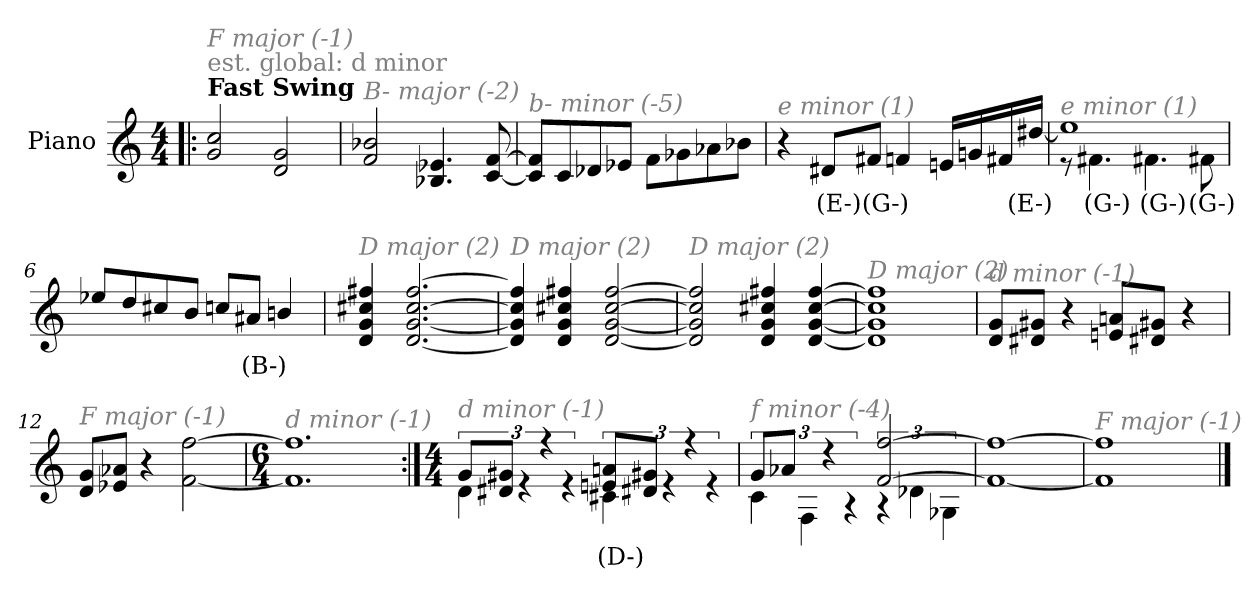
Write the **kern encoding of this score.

**kern	**text
*part1	*part1
*staff1	*staff1
*I"Piano	*
*I'Pno.	*
*clefG2	*
*k[]	*
*M4/4	*
*MM240	*
=1!|:	=1!|:
!LO:TX:B:t=Fast Swing	!
!LO:TX:a:color=#808080:t=est. global&colon; d minor	!
!LO:TX:i:color=#808080:t=F major (-1)	!
2g/ 2cc/	.
2d/ 2g/	.
=2	=2
!LO:TX:i:color=#808080:t=B- major (-2)	!
2f/ 2b-X/	.
4.B-X/ 4.e-X/	.
[8c/ [8f/	.
=3	=3
!LO:TX:i:color=#808080:t=b- minor (-5)	!
8c/] 8f/]L	.
8c/	.
8d-X/	.
8e-X/J	.
8f\L	.
8g-X\	.
8a-X\	.
8b-X\J	.
!!LO:LB:g=z
=4	=4
!LO:TX:i:color=#808080:t=e minor (1)	!
4r	.
8d#Xi/L	(E-)
8f#Xi/J	(G-)
4f/	.
16en/LL	.
16gn/	.
16f#X/	.
[16dd#Xi/JJ	(E-)
=5	=5
*^	*
!LO:TX:i:color=#808080:t=e minor (1)	!	!
1ee-]	8r	.
.	4.f#Xi\	(G-)
.	4.f#Xi\	(G-)
.	8f#Xi\	(G-)
=6	=6	=6
!LO:TX:i:color=#808080:t=b minor (2)	!	!
*v	*v	*
8ee-X/L	.
8dd/	.
8cc#X/	.
8b/J	.
8ccn/L	.
8a#Xi/J	(B-)
4bn/	.
!!LO:LB:g=z
=7	=7
!LO:TX:i:color=#808080:t=D major (2)	!
4d/ 4g/ 4cc#X/ 4ff#X/	.
[2.d/ [2.g/ [2.cc#/ [2.ff#/	.
=8	=8
!LO:TX:i:color=#808080:t=D major (2)	!
4d/] 4g/] 4cc#/] 4ff#/]	.
4d/ 4g/ 4cc#X/ 4ff#X/	.
[2d/ [2g/ [2cc#/ [2ff#/	.
=9	=9
!LO:TX:i:color=#808080:t=D major (2)	!
2d/] 2g/] 2cc#/] 2ff#/]	.
4d/ 4g/ 4cc#X/ 4ff#X/	.
[4d/ [4g/ [4cc#/ [4ff#/	.
=10	=10
!LO:TX:i:color=#808080:t=D major (2)	!
1d] 1g] 1cc#] 1ff#]	.
!!LO:LB:g=z
=11	=11
!LO:TX:i:color=#808080:t=d minor (-1)	!
8d/ 8g/L	.
8d#Xi/ 8g#Xi/J	.
4r	.
8en/ 8an/L	.
8d#Xi/ 8g#Xi/J	.
4r	.
=12	=12
!LO:TX:i:color=#808080:t=F major (-1)	!
8d/ 8g/L	.
8e-X/ 8a-X/J	.
4r	.
[2f\ [2ff\	.
=13	=13
*M6/4	*
!LO:TX:i:color=#808080:t=d minor (-1)	!
1.f] 1.ff]	.
!!LO:LB:g=z
=14:|!	=14:|!
*M4/4	*
*^	*
!LO:TX:i:color=#808080:t=d minor (-1)	!	!
8g/L	6d\	.
8d#Xi/ 8g#Xi/J	.	.
.	6re	.
4r	.	.
.	6re	.
8en/ 8an/L	6c#Xi\	(D-)
8d#Xi/ 8g#Xi/J	.	.
.	6re	.
4r	.	.
.	6re	.
=15	=15	=15
!LO:TX:i:color=#808080:t=f minor (-4)	!	!
8g/L	6c\	.
8a-X/J	.	.
.	6F\	.
4r	.	.
.	6rA	.
[2f/ [2ff/	6rA	.
.	6d-X\	.
.	6G-X\	.
=16	=16	=16
!LO:TX:i:color=#808080:t=F major (-1)	!	!
*v	*v	*
1f_ 1ff_	.
=17	=17
!LO:TX:i:color=#808080:t=F major (-1)	!
1f] 1ff]	.
==	==
*-	*-
